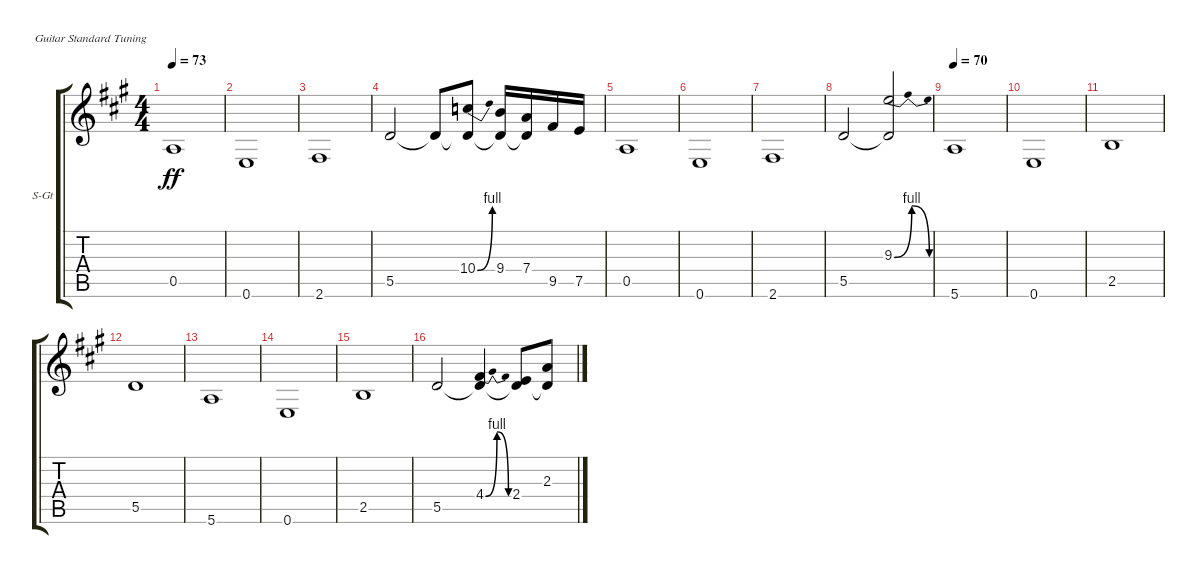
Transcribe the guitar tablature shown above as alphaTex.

\defaultSystemsLayout 4
\bracketExtendMode groupsimilarinstruments
\firstSystemTrackNameOrientation horizontal
\otherSystemsTrackNameOrientation horizontal
\track ("Электро гитара" "S-Gt") {instrument tremolostrings}
\staff {score tabs}
\tuning (E4 B3 G3 D3 A2 E2)
\displaytranspose 12
\ts (4 4)
\tempo 73
\clef g2
\scale
0.333333
\ks a
0.5.1{dy ff} |
\scale
0.333333 0.6.1 |
\scale
0.333333 2.6.1 |
\scale
0.333333 5.5.2 5.5{t}.8 (10.4{be (bend 0 0 15 4)} 5.5{t}).8 (9.4 5.5{t}).16 (7.4 5.5{t}).16 9.5.16 7.5.16 |
\scale
0.333333 0.5.1 |
\scale
0.333333 0.6.1 |
\scale
0.333333 2.6.1 |
\scale
0.333333 5.5.2 (9.3{be (bendrelease 0 0 0.6 4 20.4 4 30 0)} 5.5{t}).2 |
\tempo 70
\scale
0.333333 5.6.1 |
\scale
0.333333 0.6.1 |
\scale
0.333333 2.5.1 |
\scale
0.333333 5.5.1 |
\scale
0.333333 5.6.1 |
\scale
0.333333 0.6.1 |
\scale
0.333333 2.5.1 |
\scale
0.333333 5.5.2 (4.4{be (bendrelease 0 0 10.2 4 20.4 4 30 0)} 5.5{t}).4 (2.4 5.5{t}).8 (2.3 5.5{t}).8
